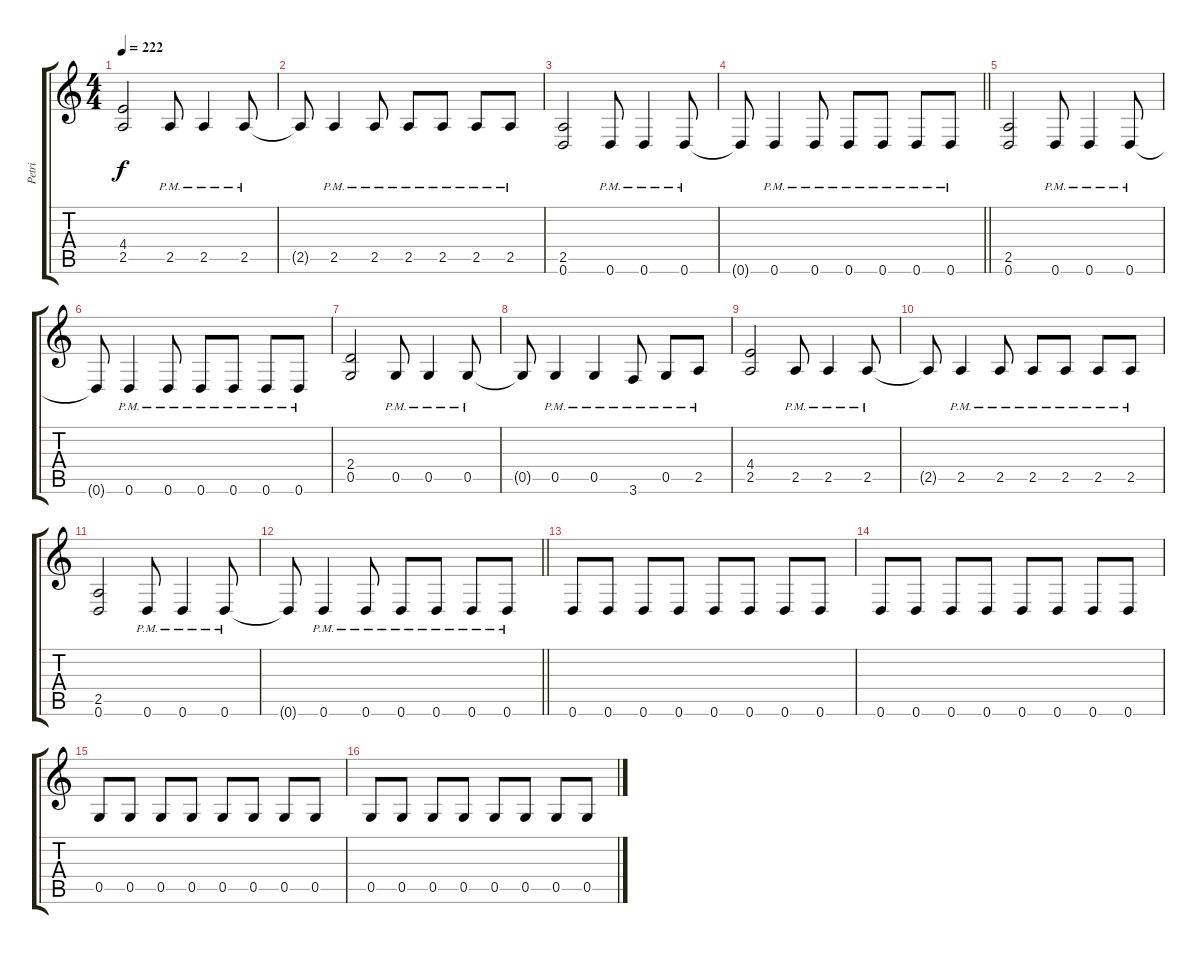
\track ("Petri" "Petri") {instrument distortionguitar}
\staff {score tabs}
\tuning (D4 A3 F3 C3 G2 D2) {hide}
\ts (4 4)
\tempo 222
\clef g2
\ks c
(4.4 2.5).2{dy f} 2.5{pm}.8 2.5{pm}.4 2.5{pm}.8 |
2.5{t}.8 2.5{pm}.4 2.5{pm}.8 2.5{pm}.8 2.5{pm}.8 2.5{pm}.8 2.5{pm}.8 |
(2.5 0.6).2 0.6{pm}.8 0.6{pm}.4 0.6{pm}.8 |
\barLineRight lightlight
0.6{t}.8 0.6{pm}.4 0.6{pm}.8 0.6{pm}.8 0.6{pm}.8 0.6{pm}.8 0.6{pm}.8 |
\section ("" "")
(2.5 0.6).2 0.6{pm}.8 0.6{pm}.4 0.6{pm}.8 |
0.6{t}.8 0.6{pm}.4 0.6{pm}.8 0.6{pm}.8 0.6{pm}.8 0.6{pm}.8 0.6{pm}.8 |
(2.4 0.5).2 0.5{pm}.8 0.5{pm}.4 0.5{pm}.8 |
0.5{t}.8 0.5{pm}.4 0.5{pm}.4 3.6{pm}.8 0.5{pm}.8 2.5{pm}.8 |
(4.4 2.5).2 2.5{pm}.8 2.5{pm}.4 2.5{pm}.8 |
2.5{t}.8 2.5{pm}.4 2.5{pm}.8 2.5{pm}.8 2.5{pm}.8 2.5{pm}.8 2.5{pm}.8 |
(2.5 0.6).2 0.6{pm}.8 0.6{pm}.4 0.6{pm}.8 |
\barLineRight lightlight
0.6{t}.8 0.6{pm}.4 0.6{pm}.8 0.6{pm}.8 0.6{pm}.8 0.6{pm}.8 0.6{pm}.8 |
\section ("" "")
0.6.8 0.6.8 0.6.8 0.6.8 0.6.8 0.6.8 0.6.8 0.6.8 |
0.6.8 0.6.8 0.6.8 0.6.8 0.6.8 0.6.8 0.6.8 0.6.8 |
0.5.8 0.5.8 0.5.8 0.5.8 0.5.8 0.5.8 0.5.8 0.5.8 |
0.5.8 0.5.8 0.5.8 0.5.8 0.5.8 0.5.8 0.5.8 0.5.8
